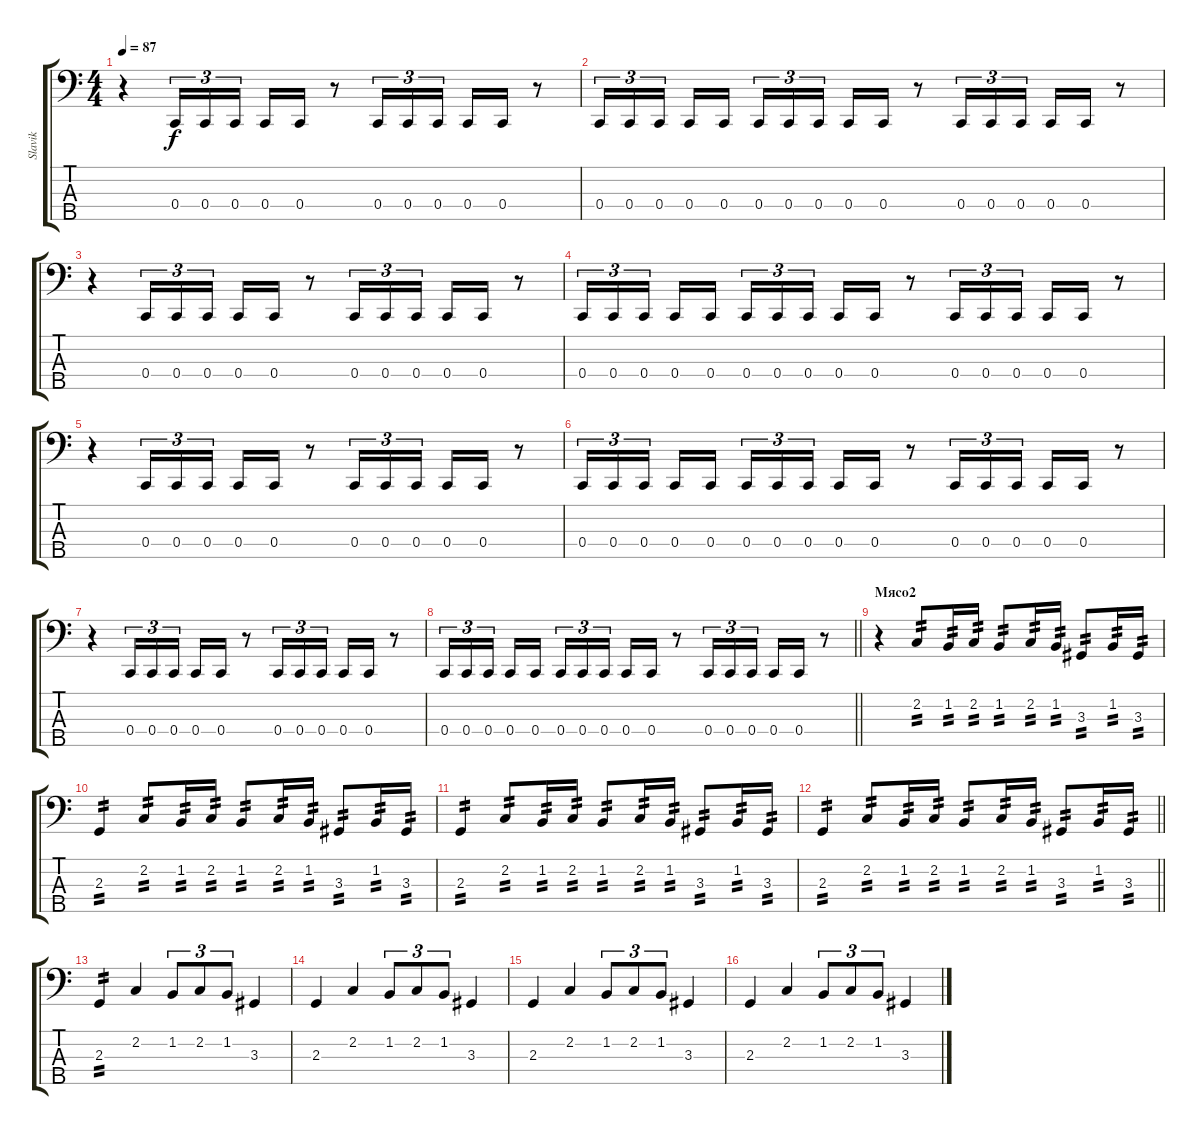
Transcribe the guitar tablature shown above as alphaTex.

\track ("Slavik" "Slavik") {instrument electricbassfinger}
\staff {score tabs}
\tuning (Eb2 Bb1 F1 C1 G0) {hide}
\ts (4 4)
\tempo 87
\clef f4
\ks c
r.4{dy f} 0.4.16{tu (3 2)} 0.4.16{tu (3 2)} 0.4.16{tu (3 2) beam splitsecondary} 0.4.16 0.4.16 r.8 0.4.16{tu (3 2)} 0.4.16{tu (3 2)} 0.4.16{tu (3 2)} 0.4.16 0.4.16 r.8 |
0.4.16{tu (3 2)} 0.4.16{tu (3 2)} 0.4.16{tu (3 2) beam splitsecondary} 0.4.16 0.4.16 0.4.16{tu (3 2)} 0.4.16{tu (3 2)} 0.4.16{tu (3 2) beam splitsecondary} 0.4.16 0.4.16 r.8 0.4.16{tu (3 2)} 0.4.16{tu (3 2)} 0.4.16{tu (3 2)} 0.4.16 0.4.16 r.8 |
r.4 0.4.16{tu (3 2)} 0.4.16{tu (3 2)} 0.4.16{tu (3 2) beam splitsecondary} 0.4.16 0.4.16 r.8 0.4.16{tu (3 2)} 0.4.16{tu (3 2)} 0.4.16{tu (3 2)} 0.4.16 0.4.16 r.8 |
0.4.16{tu (3 2)} 0.4.16{tu (3 2)} 0.4.16{tu (3 2) beam splitsecondary} 0.4.16 0.4.16 0.4.16{tu (3 2)} 0.4.16{tu (3 2)} 0.4.16{tu (3 2) beam splitsecondary} 0.4.16 0.4.16 r.8 0.4.16{tu (3 2)} 0.4.16{tu (3 2)} 0.4.16{tu (3 2)} 0.4.16 0.4.16 r.8 |
r.4 0.4.16{tu (3 2)} 0.4.16{tu (3 2)} 0.4.16{tu (3 2) beam splitsecondary} 0.4.16 0.4.16 r.8 0.4.16{tu (3 2)} 0.4.16{tu (3 2)} 0.4.16{tu (3 2)} 0.4.16 0.4.16 r.8 |
0.4.16{tu (3 2)} 0.4.16{tu (3 2)} 0.4.16{tu (3 2) beam splitsecondary} 0.4.16 0.4.16 0.4.16{tu (3 2)} 0.4.16{tu (3 2)} 0.4.16{tu (3 2) beam splitsecondary} 0.4.16 0.4.16 r.8 0.4.16{tu (3 2)} 0.4.16{tu (3 2)} 0.4.16{tu (3 2)} 0.4.16 0.4.16 r.8 |
r.4 0.4.16{tu (3 2)} 0.4.16{tu (3 2)} 0.4.16{tu (3 2) beam splitsecondary} 0.4.16 0.4.16 r.8 0.4.16{tu (3 2)} 0.4.16{tu (3 2)} 0.4.16{tu (3 2)} 0.4.16 0.4.16 r.8 |
\barLineRight lightlight
0.4.16{tu (3 2)} 0.4.16{tu (3 2)} 0.4.16{tu (3 2) beam splitsecondary} 0.4.16 0.4.16 0.4.16{tu (3 2)} 0.4.16{tu (3 2)} 0.4.16{tu (3 2) beam splitsecondary} 0.4.16 0.4.16 r.8 0.4.16{tu (3 2)} 0.4.16{tu (3 2)} 0.4.16{tu (3 2)} 0.4.16 0.4.16 r.8 |
\section ("" "Мясо2")
r.4 2.2.8{tp 2} 1.2.16{tp 2} 2.2.16{tp 2} 1.2.8{tp 2} 2.2.16{tp 2} 1.2.16{tp 2} 3.3.8{tp 2} 1.2.16{tp 2} 3.3.16{tp 2} |
2.3.4{tp 2} 2.2.8{tp 2} 1.2.16{tp 2} 2.2.16{tp 2} 1.2.8{tp 2} 2.2.16{tp 2} 1.2.16{tp 2} 3.3.8{tp 2} 1.2.16{tp 2} 3.3.16{tp 2} |
2.3.4{tp 2} 2.2.8{tp 2} 1.2.16{tp 2} 2.2.16{tp 2} 1.2.8{tp 2} 2.2.16{tp 2} 1.2.16{tp 2} 3.3.8{tp 2} 1.2.16{tp 2} 3.3.16{tp 2} |
\barLineRight lightlight
2.3.4{tp 2} 2.2.8{tp 2} 1.2.16{tp 2} 2.2.16{tp 2} 1.2.8{tp 2} 2.2.16{tp 2} 1.2.16{tp 2} 3.3.8{tp 2} 1.2.16{tp 2} 3.3.16{tp 2} |
2.3.4{tp 2} 2.2.4 1.2.8{tu (3 2)} 2.2.8{tu (3 2)} 1.2.8{tu (3 2)} 3.3.4 |
2.3.4 2.2.4 1.2.8{tu (3 2)} 2.2.8{tu (3 2)} 1.2.8{tu (3 2)} 3.3.4 |
2.3.4 2.2.4 1.2.8{tu (3 2)} 2.2.8{tu (3 2)} 1.2.8{tu (3 2)} 3.3.4 |
2.3.4 2.2.4 1.2.8{tu (3 2)} 2.2.8{tu (3 2)} 1.2.8{tu (3 2)} 3.3.4
